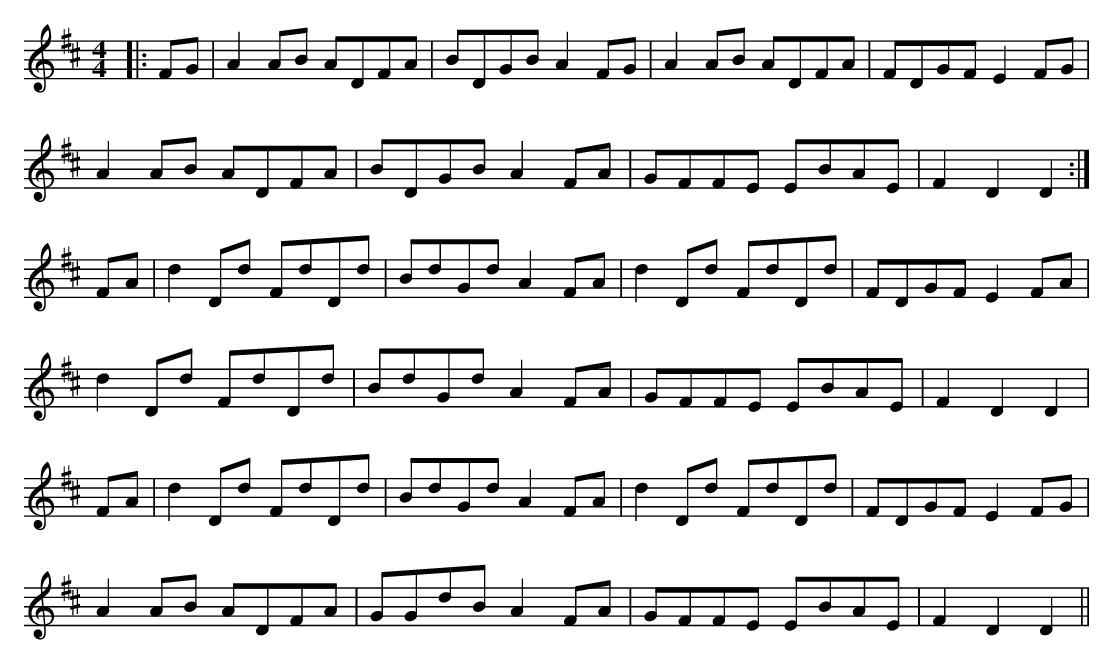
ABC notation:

X:1
M:4/4
K:D
|:FG|A2AB ADFA|BDGB A2FG|A2AB ADFA|FDGF E2FG|
A2AB ADFA|BDGB A2FA|GFFE EBAE|F2D2 D2:|
FA|d2Dd FdDd|BdGd A2FA|d2Dd FdDd|FDGF E2FA|
d2Dd FdDd|BdGd A2FA|GFFE EBAE|F2D2 D2|
FA|d2Dd FdDd|BdGd A2FA|d2Dd FdDd|FDGF E2FG|
A2AB ADFA|GGdB A2FA|GFFE EBAE|F2D2 D2||
